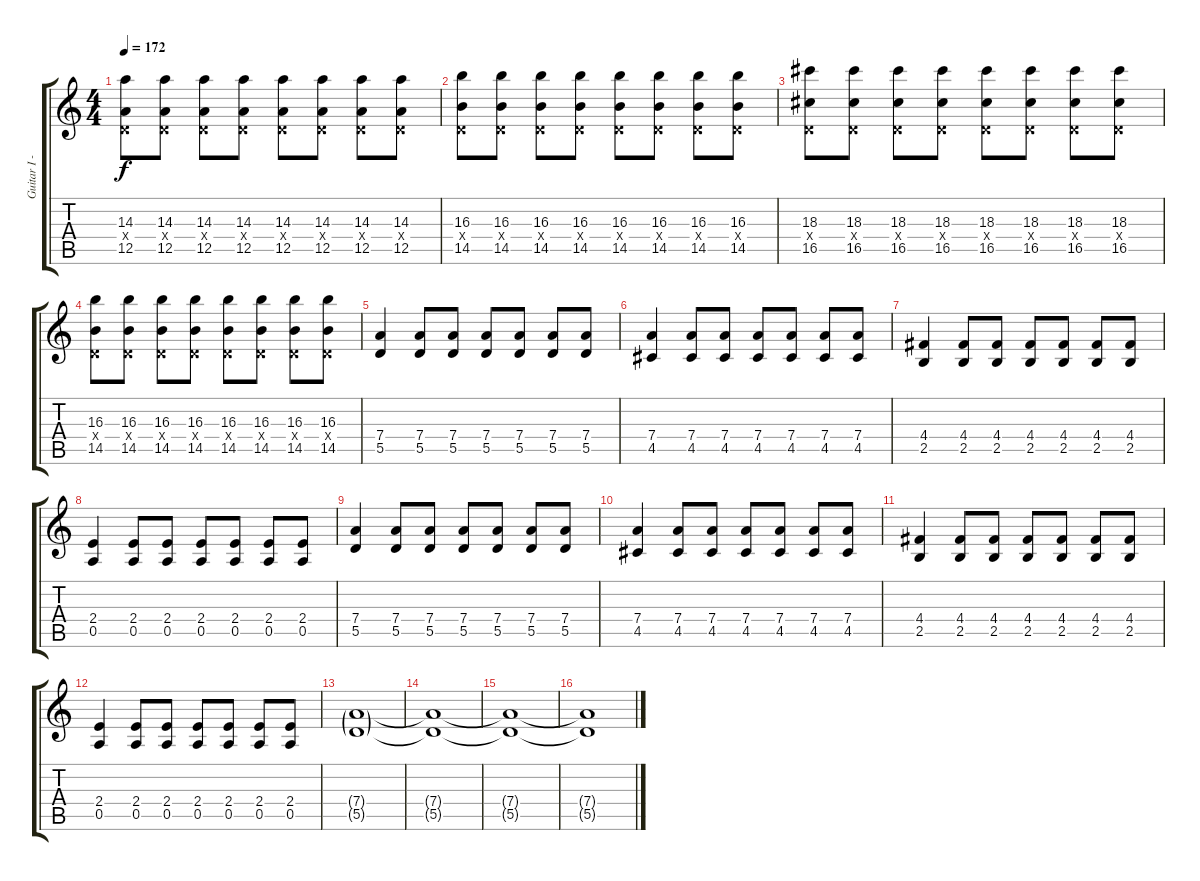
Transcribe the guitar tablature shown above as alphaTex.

\track ("Guitar I - Gotoh" "Guitar I -") {instrument distortionguitar}
\staff {score tabs}
\tuning (E4 B3 G3 D3 A2 E2) {hide}
\ts (4 4)
\tempo 172
\clef g2
\ks c
(14.3 0.4{x} 12.5).8{dy f} (14.3 0.4{x} 12.5).8 (14.3 0.4{x} 12.5).8 (14.3 0.4{x} 12.5).8 (14.3 0.4{x} 12.5).8 (14.3 0.4{x} 12.5).8 (14.3 0.4{x} 12.5).8 (14.3 0.4{x} 12.5).8 |
(16.3 0.4{x} 14.5).8 (16.3 0.4{x} 14.5).8 (16.3 0.4{x} 14.5).8 (16.3 0.4{x} 14.5).8 (16.3 0.4{x} 14.5).8 (16.3 0.4{x} 14.5).8 (16.3 0.4{x} 14.5).8 (16.3 0.4{x} 14.5).8 |
(18.3 0.4{x} 16.5).8 (18.3 0.4{x} 16.5).8 (18.3 0.4{x} 16.5).8 (18.3 0.4{x} 16.5).8 (18.3 0.4{x} 16.5).8 (18.3 0.4{x} 16.5).8 (18.3 0.4{x} 16.5).8 (18.3 0.4{x} 16.5).8 |
(16.3 0.4{x} 14.5).8 (16.3 0.4{x} 14.5).8 (16.3 0.4{x} 14.5).8 (16.3 0.4{x} 14.5).8 (16.3 0.4{x} 14.5).8 (16.3 0.4{x} 14.5).8 (16.3 0.4{x} 14.5).8 (16.3 0.4{x} 14.5).8 |
(7.4 5.5).4 (7.4 5.5).8 (7.4 5.5).8 (7.4 5.5).8 (7.4 5.5).8 (7.4 5.5).8 (7.4 5.5).8 |
(7.4 4.5).4 (7.4 4.5).8 (7.4 4.5).8 (7.4 4.5).8 (7.4 4.5).8 (7.4 4.5).8 (7.4 4.5).8 |
(4.4 2.5).4 (4.4 2.5).8 (4.4 2.5).8 (4.4 2.5).8 (4.4 2.5).8 (4.4 2.5).8 (4.4 2.5).8 |
(2.4 0.5).4 (2.4 0.5).8 (2.4 0.5).8 (2.4 0.5).8 (2.4 0.5).8 (2.4 0.5).8 (2.4 0.5).8 |
(7.4 5.5).4 (7.4 5.5).8 (7.4 5.5).8 (7.4 5.5).8 (7.4 5.5).8 (7.4 5.5).8 (7.4 5.5).8 |
(7.4 4.5).4 (7.4 4.5).8 (7.4 4.5).8 (7.4 4.5).8 (7.4 4.5).8 (7.4 4.5).8 (7.4 4.5).8 |
(4.4 2.5).4 (4.4 2.5).8 (4.4 2.5).8 (4.4 2.5).8 (4.4 2.5).8 (4.4 2.5).8 (4.4 2.5).8 |
(2.4 0.5).4 (2.4 0.5).8 (2.4 0.5).8 (2.4 0.5).8 (2.4 0.5).8 (2.4 0.5).8 (2.4 0.5).8 |
(7.4{g} 5.5{g}).1 |
(7.4{t} 5.5{t}).1 |
(7.4{t} 5.5{t}).1 |
(7.4{t} 5.5{t}).1
